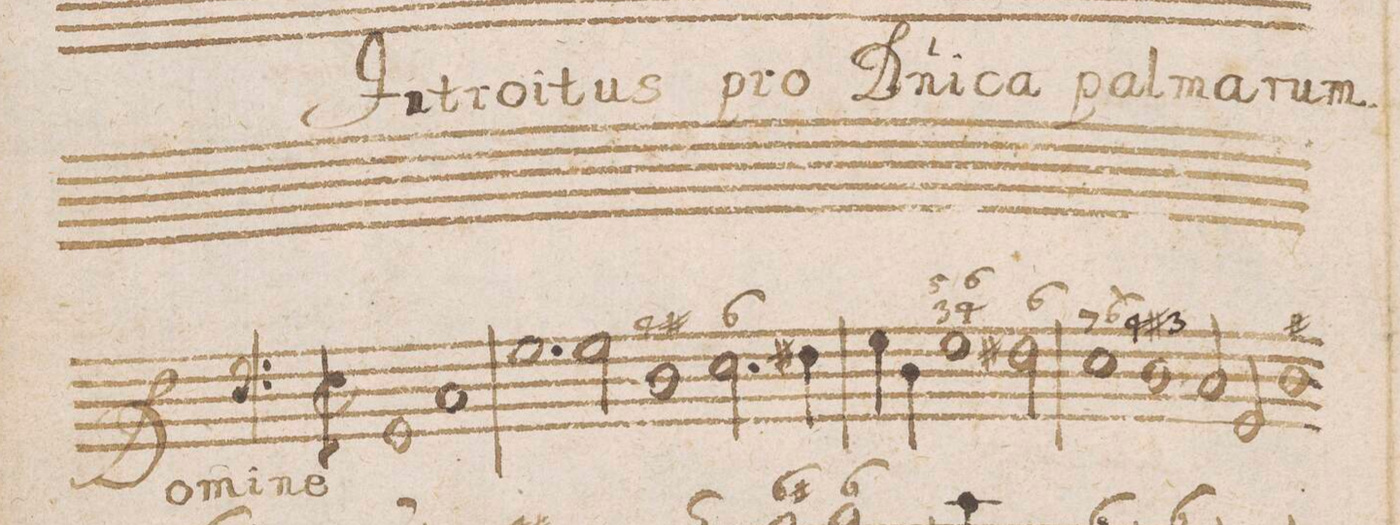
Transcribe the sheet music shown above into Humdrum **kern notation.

**kern	**fba	**text
*I"Baſso Continuo pro Org	*	*
*clefF4	*	*
*k[]	*	*
*met(C|)	*	*
*M2/1	*	*
1GG	.	.
1C	.	.
=2-	=2-	=2-
1.G	.	.
*2\right	*	*
2G\	.	.
=3-	=3-	=3-
1D	4	.
.	#	.
2.E\	6	.
4F#X\	.	.
=4-	=4-	=4-
4G\	.	.
4D\	.	.
1G	5 3	.
.	6 4	.
2F#X\	6	.
=5-	=5-	=5-
1E	7	.
.	6\	.
1D	4	.
.	#	.
=6-	=6-	=6-
2C/	.	.
2GG/	.	.
1D	#	.
=7-	=7-	=7-
*-	*-	*-
